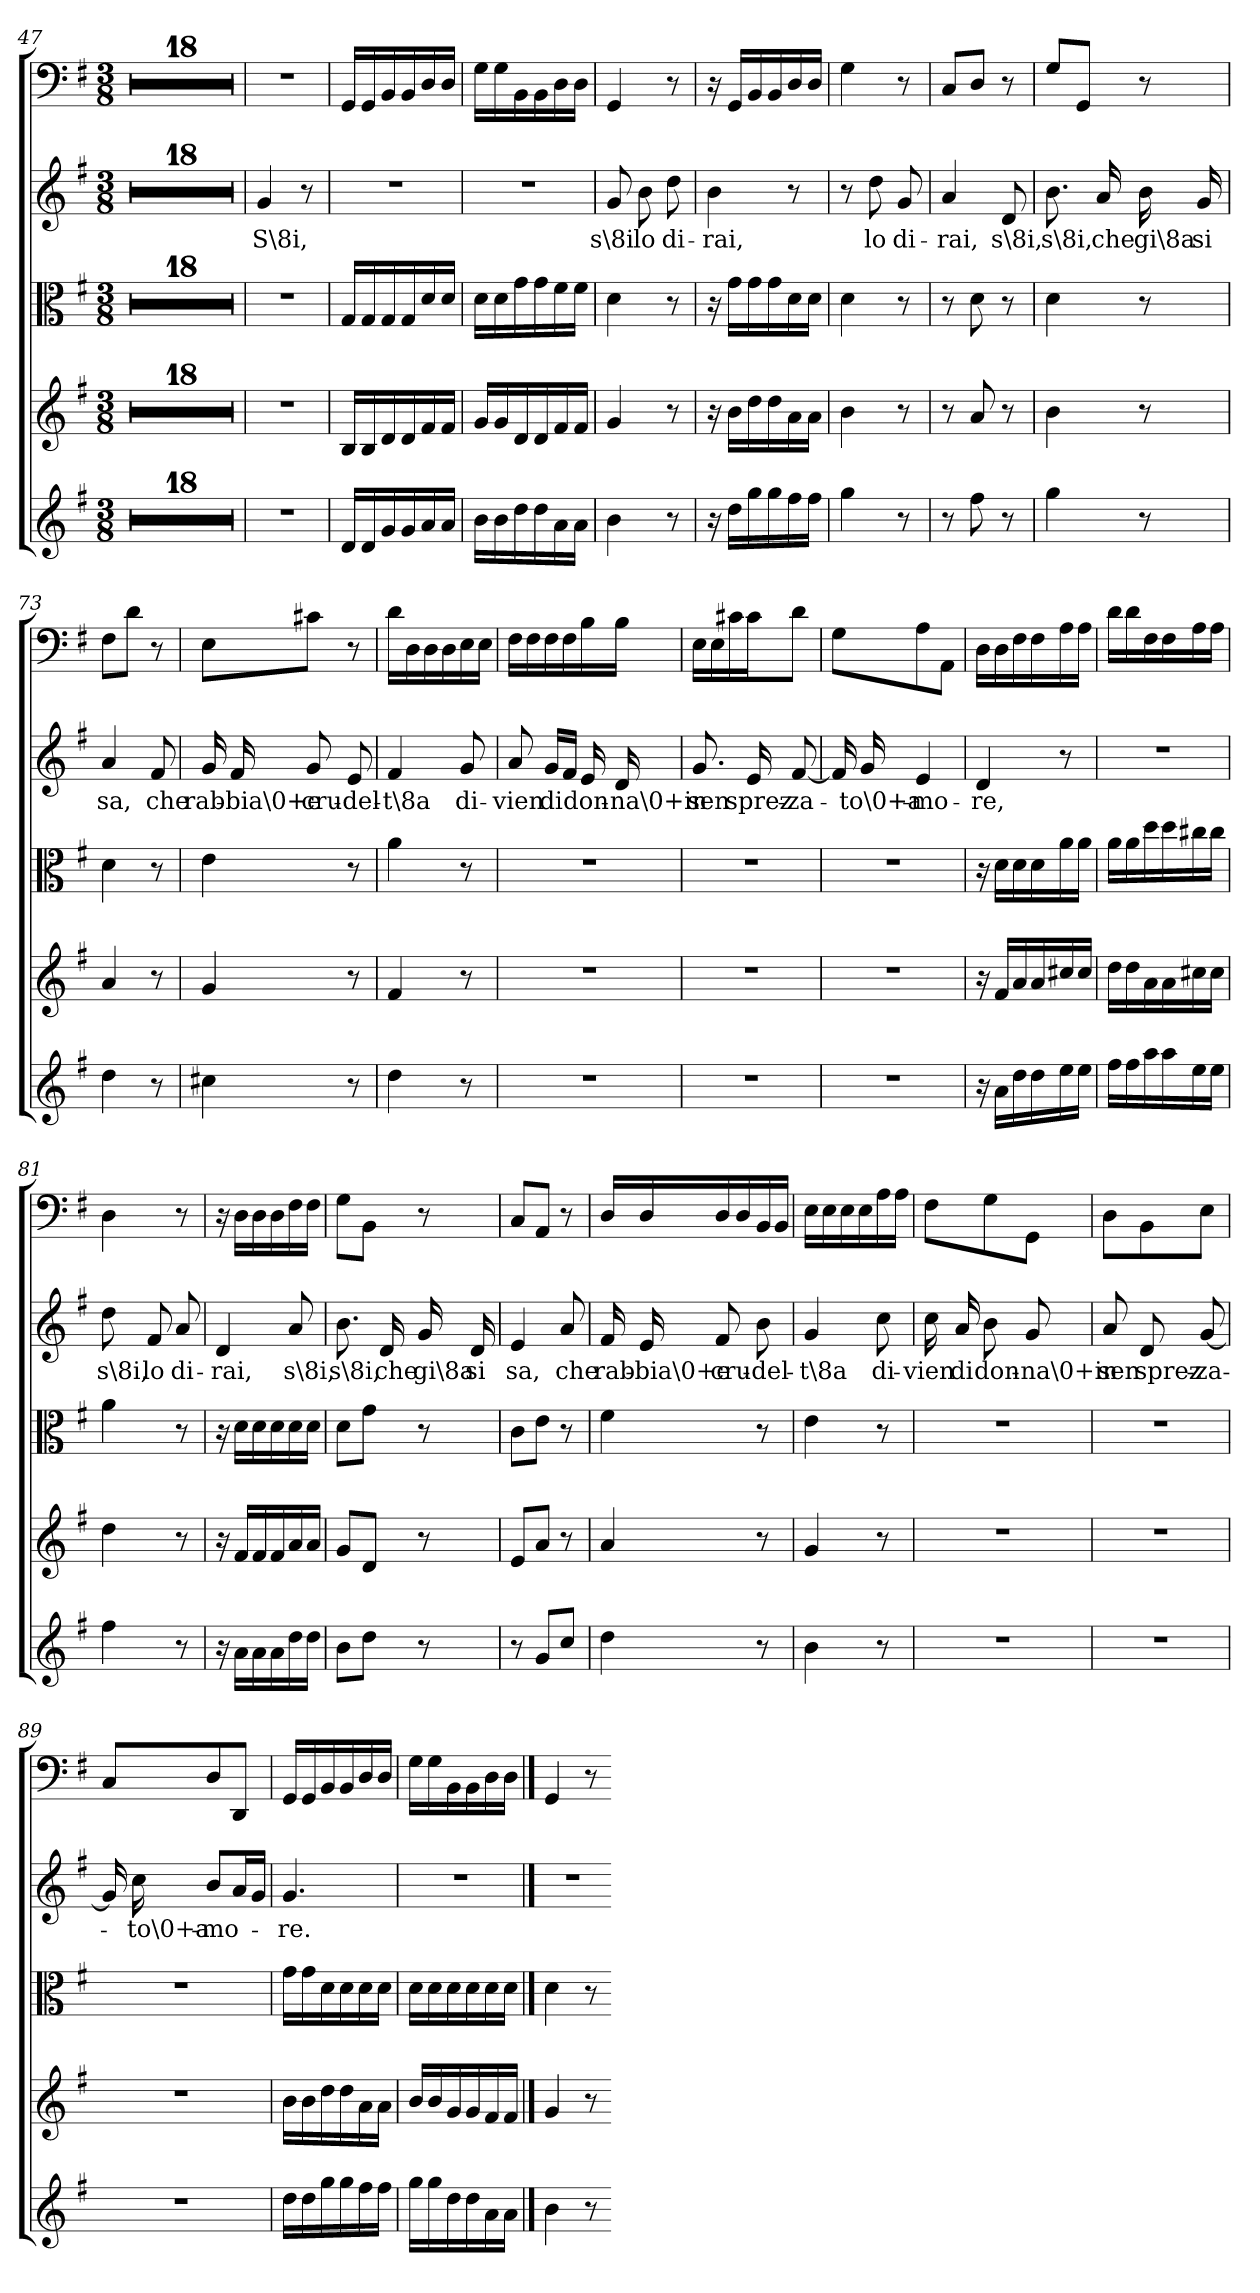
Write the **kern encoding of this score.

**kern	**kern	**kern	**kern	**text	**kern
*part5	*part4	*part3	*part2	*part2	*part1
*staff5	*staff4	*staff3	*staff2	*staff2	*staff1
*clefG2	*clefG2	*clefC3	*clefG2	*	*clefF4
*k[f#]	*k[f#]	*k[f#]	*k[f#]	*	*k[f#]
*G:	*G:	*G:	*G:	*	*G:
*M3/8	*M3/8	*M3/8	*M3/8	*	*M3/8
=47	=47	=47	=47	=47	=47
4.r	4.r	4.r	4.r	.	4.r
=48	=48	=48	=48	=48	=48
4.r	4.r	4.r	4.r	.	4.r
=49	=49	=49	=49	=49	=49
4.r	4.r	4.r	4.r	.	4.r
=50	=50	=50	=50	=50	=50
4.r	4.r	4.r	4.r	.	4.r
=51	=51	=51	=51	=51	=51
4.r	4.r	4.r	4.r	.	4.r
=52	=52	=52	=52	=52	=52
4.r	4.r	4.r	4.r	.	4.r
=53	=53	=53	=53	=53	=53
4.r	4.r	4.r	4.r	.	4.r
=54	=54	=54	=54	=54	=54
4.r	4.r	4.r	4.r	.	4.r
=55	=55	=55	=55	=55	=55
4.r	4.r	4.r	4.r	.	4.r
=56	=56	=56	=56	=56	=56
4.r	4.r	4.r	4.r	.	4.r
=57	=57	=57	=57	=57	=57
4.r	4.r	4.r	4.r	.	4.r
=58	=58	=58	=58	=58	=58
4.r	4.r	4.r	4.r	.	4.r
=59	=59	=59	=59	=59	=59
4.r	4.r	4.r	4.r	.	4.r
=60	=60	=60	=60	=60	=60
4.r	4.r	4.r	4.r	.	4.r
=61	=61	=61	=61	=61	=61
4.r	4.r	4.r	4.r	.	4.r
=62	=62	=62	=62	=62	=62
4.r	4.r	4.r	4.r	.	4.r
=63	=63	=63	=63	=63	=63
4.r	4.r	4.r	4.r	.	4.r
=64	=64	=64	=64	=64	=64
4.r	4.r	4.r	4.r	.	4.r
=65	=65	=65	=65	=65	=65
4.r	4.r	4.r	4g/	S\8i,	4.r
.	.	.	8r	.	.
=66	=66	=66	=66	=66	=66
16d/LL	16B/LL	16G/LL	4.r	.	16GG/LL
16d/	16B/	16G/	.	.	16GG/
16g/	16d/	16G/	.	.	16BB/
16g/	16d/	16G/	.	.	16BB/
16a/	16f#/	16d/	.	.	16D/
16a/JJ	16f#/JJ	16d/JJ	.	.	16D/JJ
=67	=67	=67	=67	=67	=67
16b\LL	16g/LL	16d\LL	4.r	.	16G\LL
16b\	16g/	16d\	.	.	16G\
16dd\	16d/	16g\	.	.	16BB\
16dd\	16d/	16g\	.	.	16BB\
16a\	16f#/	16f#\	.	.	16D\
16a\JJ	16f#/JJ	16f#\JJ	.	.	16D\JJ
=68	=68	=68	=68	=68	=68
4b\	4g/	4d\	8g/	s\8i	4GG/
.	.	.	8b\	lo	.
8r	8r	8r	8dd\	di-	8r
=69	=69	=69	=69	=69	=69
16r	16r	16r	4b\	-rai,	16r
16dd\LL	16b\LL	16g\LL	.	.	16GG/LL
16gg\	16dd\	16g\	.	.	16BB/
16gg\	16dd\	16g\	.	.	16BB/
16ff#\	16a\	16d\	8r	.	16D/
16ff#\JJ	16a\JJ	16d\JJ	.	.	16D/JJ
=70	=70	=70	=70	=70	=70
4gg\	4b\	4d\	8r	.	4G\
.	.	.	8dd\	lo	.
8r	8r	8r	8g/	di-	8r
=71	=71	=71	=71	=71	=71
8r	8r	8r	4a/	-rai,	8C/L
8ff#\	8a/	8d\	.	.	8D/J
8r	8r	8r	8d/	s\8i,	8r
=72	=72	=72	=72	=72	=72
4gg\	4b\	4d\	8.b\	s\8i,	8G/L
.	.	.	.	.	8GG/J
.	.	.	16a/	che	.
8r	8r	8r	16b\	gi\8a	8r
.	.	.	16g/	si	.
=73	=73	=73	=73	=73	=73
4dd\	4a/	4d\	4a/	sa,	8F#\L
.	.	.	.	.	8d\J
8r	8r	8r	8f#/	che	8r
=74	=74	=74	=74	=74	=74
4cc#X\	4g/	4e\	16g/	rab-	8E\L
.	.	.	16f#/	-bia\0+e	.
.	.	.	8g/	cru-	8c#X\J
8r	8r	8r	8e/	-del-	8r
=75	=75	=75	=75	=75	=75
4dd\	4f#/	4a\	4f#/	-t\8a	16d\LL
.	.	.	.	.	16D\
.	.	.	.	.	16D\
.	.	.	.	.	16D\
8r	8r	8r	8g/	di-	16E\
.	.	.	.	.	16E\JJ
=76	=76	=76	=76	=76	=76
4.r	4.r	4.r	8a/	-vien	16F#\LL
.	.	.	.	.	16F#\
.	.	.	16g/LL	di	16F#\
.	.	.	16f#/JJ	.	16F#\
.	.	.	16e/	don-	16B\
.	.	.	16d/	-na\0+in	16B\JJ
=77	=77	=77	=77	=77	=77
4.r	4.r	4.r	8.g/	sen	16E\LL
.	.	.	.	.	16E\
.	.	.	.	.	16c#X\
.	.	.	16e/	sprez-	16c#\J
.	.	.	[8f#/	-za-	8d\J
=78	=78	=78	=78	=78	=78
4.r	4.r	4.r	16f#/]	.	8G\L
.	.	.	16g/	-to\0+a-	.
.	.	.	4e/	-mo-	8A\
.	.	.	.	.	8AA\J
=79	=79	=79	=79	=79	=79
16r	16r	16r	4d/	-re,	16D\LL
16a\LL	16f#/LL	16d\LL	.	.	16D\
16dd\	16a/	16d\	.	.	16F#\
16dd\	16a/	16d\	.	.	16F#\
16ee\	16cc#X/	16a\	8r	.	16A\
16ee\JJ	16cc#/JJ	16a\JJ	.	.	16A\JJ
=80	=80	=80	=80	=80	=80
16ff#\LL	16dd\LL	16a\LL	4.r	.	16d\LL
16ff#\	16dd\	16a\	.	.	16d\
16aa\	16a\	16dd\	.	.	16F#\
16aa\	16a\	16dd\	.	.	16F#\
16ee\	16cc#X\	16cc#X\	.	.	16A\
16ee\JJ	16cc#\JJ	16cc#\JJ	.	.	16A\JJ
=81	=81	=81	=81	=81	=81
4ff#\	4dd\	4a\	8dd\	s\8i,	4D\
.	.	.	8f#/	lo	.
8r	8r	8r	8a/	di-	8r
=82	=82	=82	=82	=82	=82
16r	16r	16r	4d/	-rai,	16r
16a\LL	16f#/LL	16d\LL	.	.	16D\LL
16a\	16f#/	16d\	.	.	16D\
16a\	16f#/	16d\	.	.	16D\
16dd\	16a/	16d\	8a/	s\8i,	16F#\
16dd\JJ	16a/JJ	16d\JJ	.	.	16F#\JJ
=83	=83	=83	=83	=83	=83
8b\L	8g/L	8d\L	8.b\	s\8i,	8G\L
8dd\J	8d/J	8g\J	.	.	8BB\J
.	.	.	16d/	che	.
8r	8r	8r	16g/	gi\8a	8r
.	.	.	16d/	si	.
=84	=84	=84	=84	=84	=84
8r	8e/L	8c\L	4e/	sa,	8C/L
8g/L	8a/J	8e\J	.	.	8AA/J
8cc/J	8r	8r	8a/	che	8r
=85	=85	=85	=85	=85	=85
4dd\	4a/	4f#\	16f#/	rab-	16D/LL
.	.	.	16e/	-bia\0+e	16D/
.	.	.	8f#/	cru-	16D/
.	.	.	.	.	16D/
8r	8r	8r	8b\	-del-	16BB/
.	.	.	.	.	16BB/JJ
=86	=86	=86	=86	=86	=86
4b\	4g/	4e\	4g/	-t\8a	16E\LL
.	.	.	.	.	16E\
.	.	.	.	.	16E\
.	.	.	.	.	16E\
8r	8r	8r	8cc\	di-	16A\
.	.	.	.	.	16A\JJ
=87	=87	=87	=87	=87	=87
4.r	4.r	4.r	16cc\	-vien	8F#\L
.	.	.	16a/	di	.
.	.	.	8b\	don-	8G\
.	.	.	8g/	-na\0+in	8GG\J
=88	=88	=88	=88	=88	=88
4.r	4.r	4.r	8a/	sen	8D\L
.	.	.	8d/	sprez-	8BB\
.	.	.	[8g/	-za-	8E\J
=89	=89	=89	=89	=89	=89
4.r	4.r	4.r	16g/]	.	8C/L
.	.	.	16cc\	-to\0+a-	.
.	.	.	8b/L	-mo-	8D/
.	.	.	16a/L	.	8DD/J
.	.	.	16g/JJ	.	.
=90	=90	=90	=90	=90	=90
16dd\LL	16b\LL	16g\LL	4.g/	-re.	16GG/LL
16dd\	16b\	16g\	.	.	16GG/
16gg\	16dd\	16d\	.	.	16BB/
16gg\	16dd\	16d\	.	.	16BB/
16ff#\	16a\	16d\	.	.	16D/
16ff#\JJ	16a\JJ	16d\JJ	.	.	16D/JJ
=91	=91	=91	=91	=91	=91
16gg\LL	16b/LL	16d\LL	4.r	.	16G\LL
16gg\	16b/	16d\	.	.	16G\
16dd\	16g/	16d\	.	.	16BB\
16dd\	16g/	16d\	.	.	16BB\
16a\	16f#/	16d\	.	.	16D\
16a\JJ	16f#/JJ	16d\JJ	.	.	16D\JJ
==92	==92	==92	==92	==92	==92
4b\	4g/	4d\	4.r	.	4GG/
8r	8r	8r	.	.	8r
=-	=-	=-	=-	=-	=-
*-	*-	*-	*-	*-	*-
